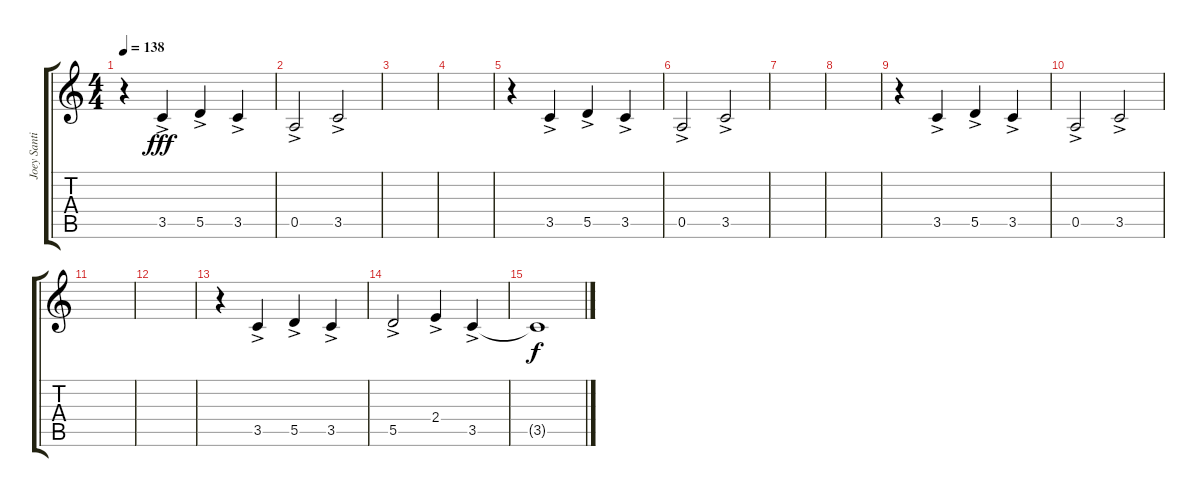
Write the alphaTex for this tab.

\track ("Joey Santiago" "Joey Santi") {instrument electricguitarjazz}
\staff {score tabs}
\tuning (E4 B3 G3 D3 A2 E2) {hide}
\ts (4 4)
\section ("" "")
\tempo 138
\clef g2
\ks c
r.4{dy f} 3.5{ac}.4{dy fff} 5.5{ac}.4 3.5{ac}.4 |
0.5{ac}.2 3.5{ac}.2 |
|
|
r.4 3.5{ac}.4 5.5{ac}.4 3.5{ac}.4 |
0.5{ac}.2 3.5{ac}.2 |
|
|
r.4 3.5{ac}.4 5.5{ac}.4 3.5{ac}.4 |
0.5{ac}.2 3.5{ac}.2 |
|
|
r.4 3.5{ac}.4 5.5{ac}.4 3.5{ac}.4 |
5.5{ac}.2 2.4{ac}.4 3.5{ac}.4 |
3.5{t}.1{dy f}
